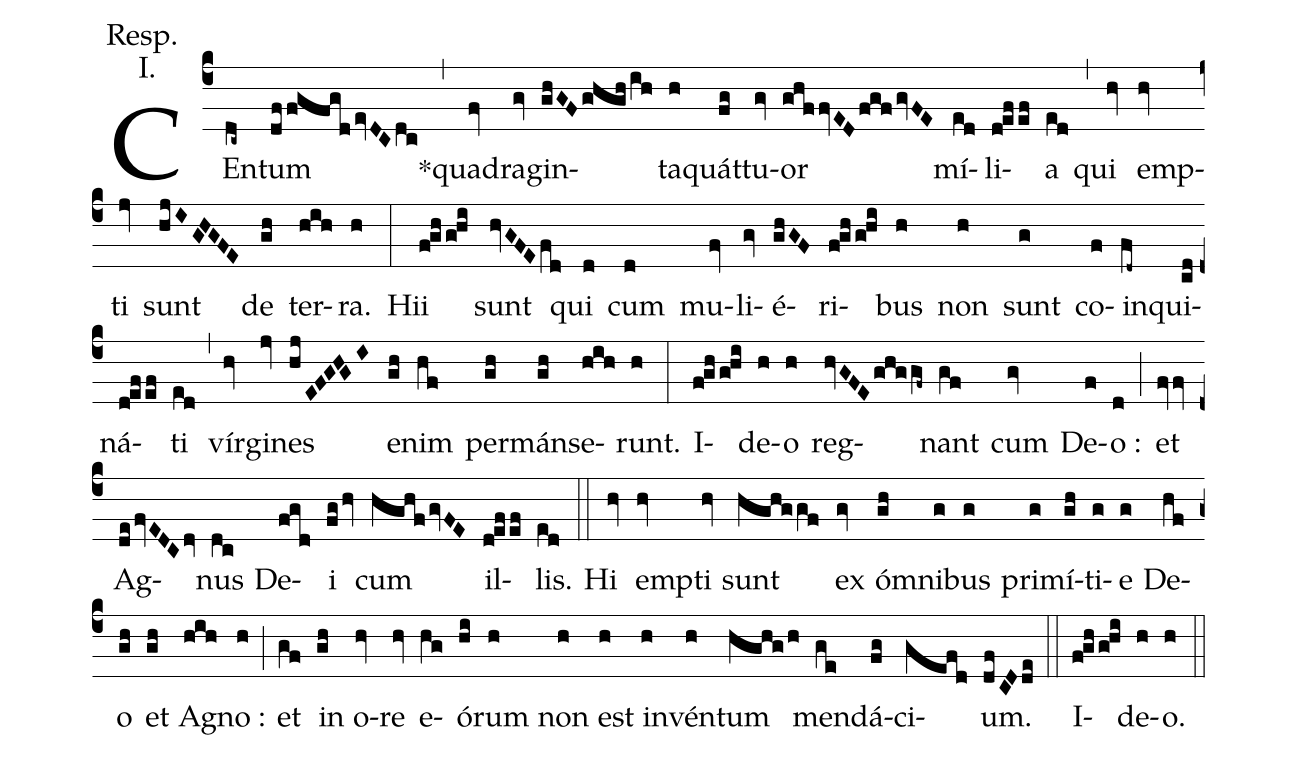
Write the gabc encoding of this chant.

annotation: Resp. ;
annotation: I.;
%%
(c4)
CEn(dc~)tum(dffgfgdevDCdc) (,)
*quad(fv)ra(gv)gin(ghGFghghih)ta(h)quát(fg)tu(gv)or(ghffvEDfgfgvFE) mí(ed)li(defef)a(ed) (,)
qui(hv) emp(hv)ti(jv) sunt(hjIGHGFE) de(gh) ter(hih)ra.(h) (:)
Hii(fghghi) sunt(hvGFEfd) qui(d) cum(d) mu(fv)li(gv)é(ghGF)ri(fghghi)bus(h) non(h) sunt(g) co(f)in(fd~)qui(cd)ná(defef)ti(ed) (,)
vír(hv)gi(jv)nes(hjEFGHGI) e(gh)nim(hf) per(gh)mán(gh)se(hih)runt.(h) (:)
I(fghghi)de(h)o(h) reg(hvGFEghggf~)nant(gf) cum(gv) De(f)o :(d) (;)
et(fvfv) Ag(defvEDCdv)nus(dc) De(fgd)i(fghv) cum(hghfgvFE) il(defef)lis.(ed) (::)
Hi(hv) emp(hv)ti(hv) sunt(hghggf) ex(gv) óm(gh)ni(g)bus(g) pri(g)mí(gh)ti(g)e(g) De(hf)o(gh) et(gh) Ag(hih)no :(h) (;)
et(gf) in(gh) o(hv)re(hv) e(hg)ó(hi)rum(h) non(h) est(h) in(h)vén(h)tum(hghgh) men(ge)dá(fg)ci(gefd)um.(dfCDde) (::)
I(fghghi)de(h)o.(h) (::)
